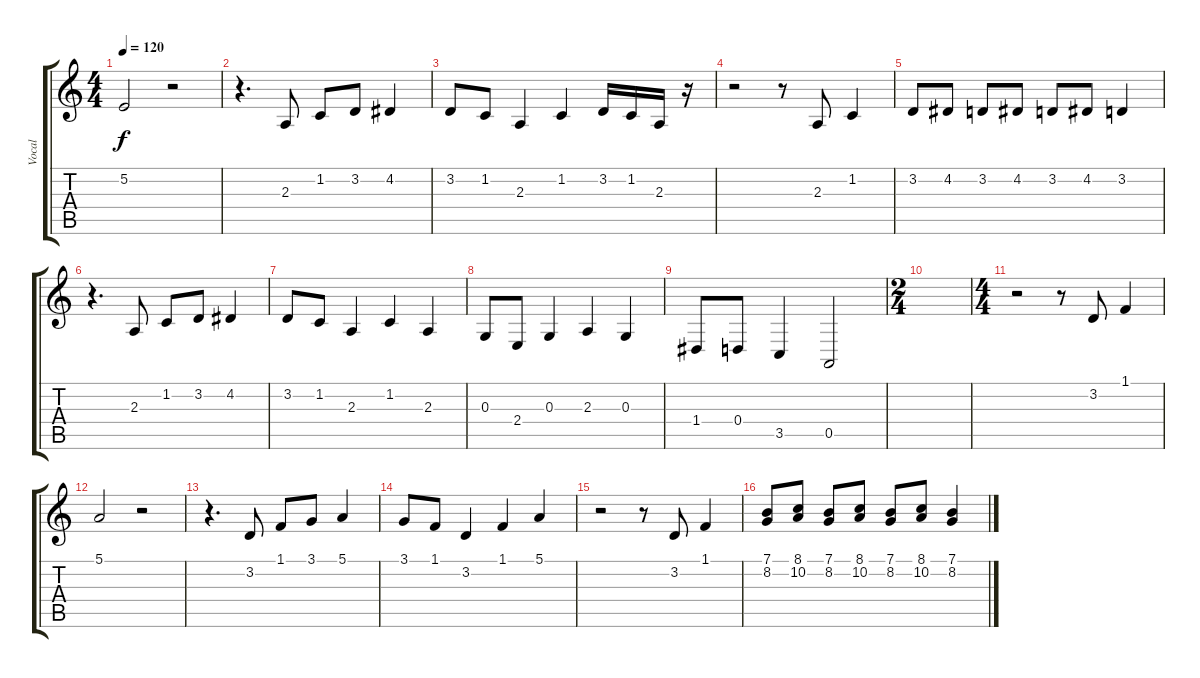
\track ("Vocal" "Vocal") {instrument choiraahs}
\staff {score tabs}
\tuning (E4 B3 G3 D3 A2 E2) {hide}
\ts (4 4)
\tempo 120
\clef g2
\ks c
5.2.2{dy f} r.2 |
r.4{d} 2.3.8 1.2.8 3.2.8 4.2.4 |
3.2.8 1.2.8 2.3.4 1.2.4 3.2.16 1.2.16 2.3.16 r.16 |
r.2 r.8 2.3.8 1.2.4 |
3.2.8 4.2.8 3.2.8 4.2.8 3.2.8 4.2.8 3.2.4 |
r.4{d} 2.3.8 1.2.8 3.2.8 4.2.4 |
3.2.8 1.2.8 2.3.4 1.2.4 2.3.4 |
0.3.8 2.4.8 0.3.4 2.3.4 0.3.4 |
1.4.8 0.4.8 3.5.4 0.5.2 |
\ts (2 4)
|
\ts (4 4)
r.2 r.8 3.2.8 1.1.4 |
5.1.2 r.2 |
r.4{d} 3.2.8 1.1.8 3.1.8 5.1.4 |
3.1.8 1.1.8 3.2.4 1.1.4 5.1.4 |
r.2 r.8 3.2.8 1.1.4 |
(7.1 8.2).8 (8.1 10.2).8 (7.1 8.2).8 (8.1 10.2).8 (7.1 8.2).8 (8.1 10.2).8 (7.1 8.2).4
